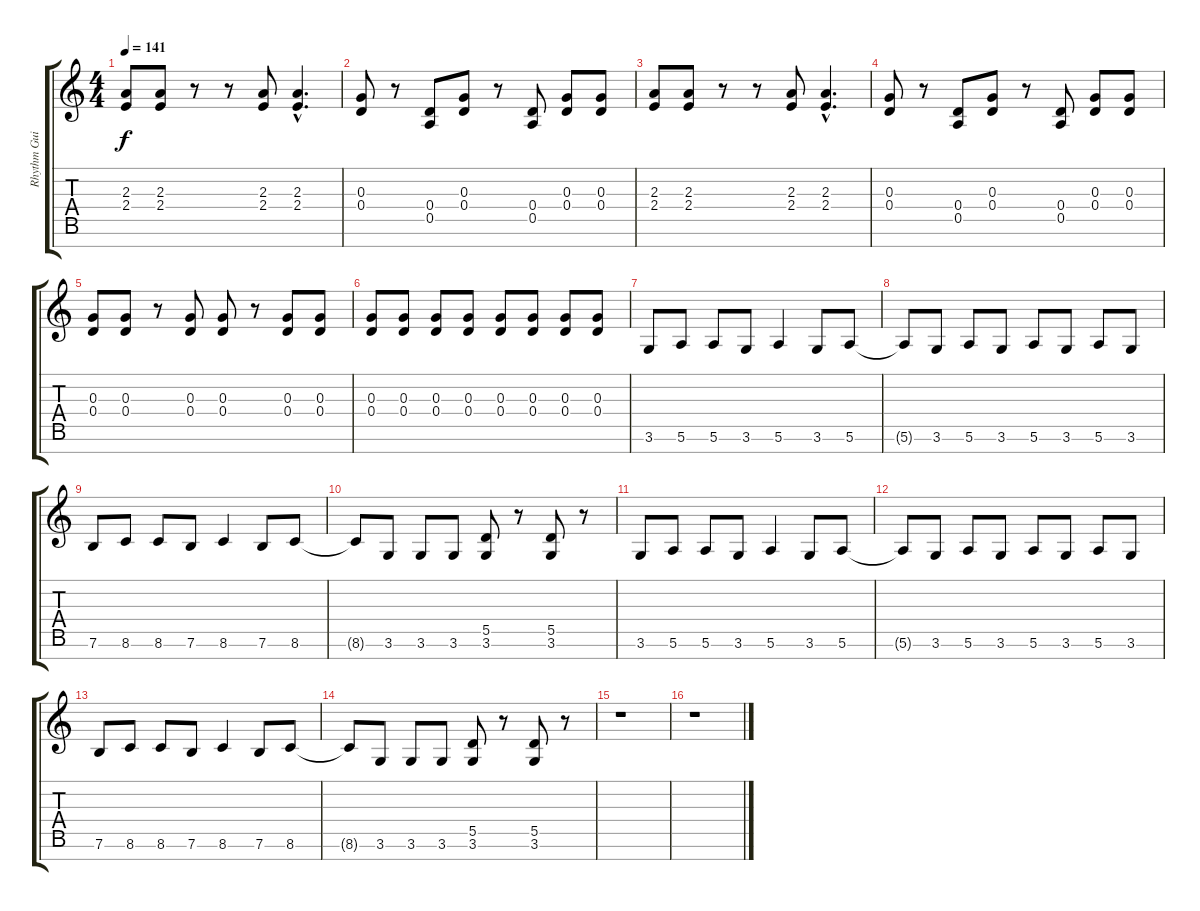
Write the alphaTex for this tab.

\track ("Rhythm Guitar" "Rhythm Gui") {instrument distortionguitar}
\staff {score tabs}
\tuning (E4 B3 G3 D3 A2 E2 B1) {hide}
\ts (4 4)
\tempo 141
\clef g2
\ks c
(2.3 2.4).8{dy f} (2.3 2.4).8 r.8 r.8 (2.3 2.4).8 (2.3{hac} 2.4{hac}).4{d} |
(0.3 0.4).8 r.8 (0.4 0.5).8 (0.3 0.4).8 r.8 (0.4 0.5).8 (0.3 0.4).8 (0.3 0.4).8 |
(2.3 2.4).8 (2.3 2.4).8 r.8 r.8 (2.3 2.4).8 (2.3{hac} 2.4{hac}).4{d} |
(0.3 0.4).8 r.8 (0.4 0.5).8 (0.3 0.4).8 r.8 (0.4 0.5).8 (0.3 0.4).8 (0.3 0.4).8 |
(0.3 0.4).8 (0.3 0.4).8 r.8 (0.3 0.4).8 (0.3 0.4).8 r.8 (0.3 0.4).8 (0.3 0.4).8 |
(0.3 0.4).8 (0.3 0.4).8 (0.3 0.4).8 (0.3 0.4).8 (0.3 0.4).8 (0.3 0.4).8 (0.3 0.4).8 (0.3 0.4).8 |
3.6.8 5.6.8 5.6.8 3.6.8 5.6.4 3.6.8 5.6.8 |
5.6{t}.8 3.6.8 5.6.8 3.6.8 5.6.8 3.6.8 5.6.8 3.6.8 |
7.6.8 8.6.8 8.6.8 7.6.8 8.6.4 7.6.8 8.6.8 |
8.6{t}.8 3.6.8 3.6.8 3.6.8 (5.5 3.6).8 r.8 (5.5 3.6).8 r.8 |
3.6.8 5.6.8 5.6.8 3.6.8 5.6.4 3.6.8 5.6.8 |
5.6{t}.8 3.6.8 5.6.8 3.6.8 5.6.8 3.6.8 5.6.8 3.6.8 |
7.6.8 8.6.8 8.6.8 7.6.8 8.6.4 7.6.8 8.6.8 |
8.6{t}.8 3.6.8 3.6.8 3.6.8 (5.5 3.6).8 r.8 (5.5 3.6).8 r.8 |
r.1 |
r.1
